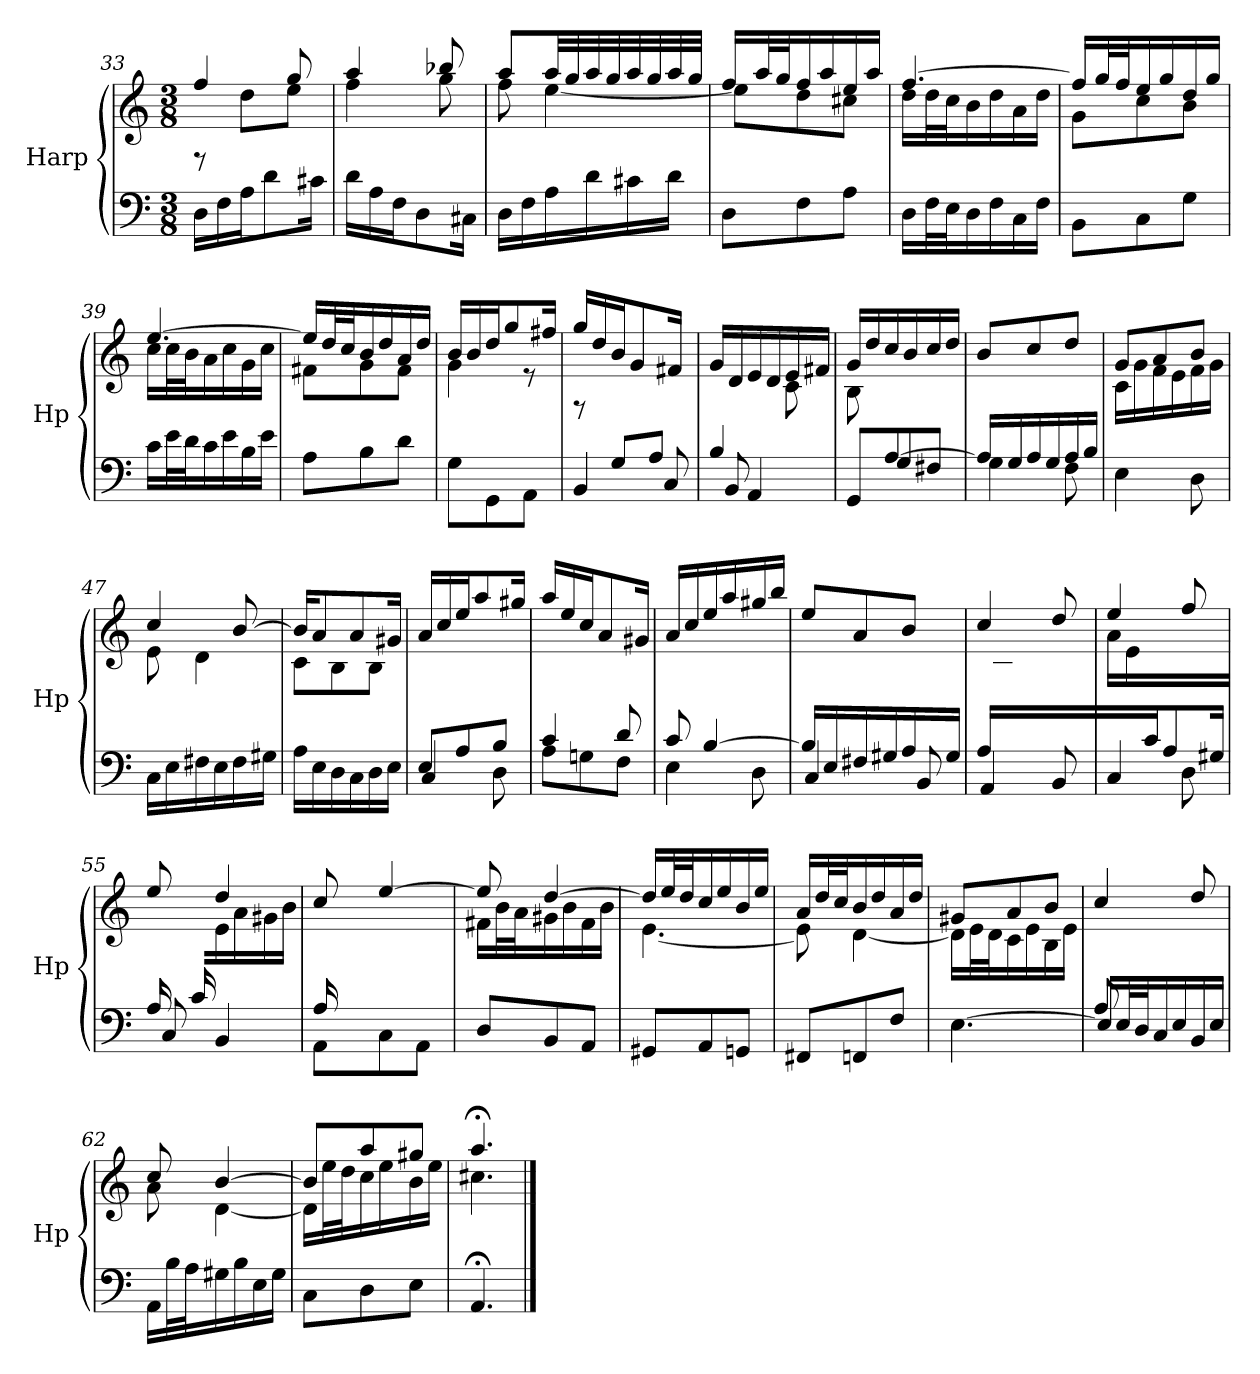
**kern	**kern
*part1	*part1
*staff2	*staff1
*I"Harp	*
*I'Hp	*
*clefF4	*clefG2
*k[]	*k[]
*M3/8	*M3/8
=33	=33
*	*^
16D\LL	4ff/	8rF
16F\	.	.
16A\J	.	8dd\L
8d\	.	.
.	8gg/	8ee\J
16c#X\Jk	.	.
=34	=34	=34
16d\LL	4aa/	4ff\
16A\	.	.
16F\J	.	.
8D\	.	.
.	8bb-X/	8gg\
16C#X\Jk	.	.
=35	=35	=35
16D\LL	8aa/L	8ff\
16F\	.	.
16A\	32aa/LL	[4ee\
.	32gg/	.
16d\	32aa/	.
.	32gg/	.
16c#X\	32aa/	.
.	32gg/	.
16d\JJ	32aa/	.
.	32gg/JJJ	.
=36	=36	=36
8D\L	16ff/LL	8ee\L]
.	32aa/L	.
.	32gg/J	.
8F\	16ff/	8dd\
.	16aa/	.
8A\J	16ee/	8cc#X\J
.	16aa/JJ	.
=37	=37	=37
16D\LL	[4.ff/	16dd\LL
32F\L	.	32dd\L
32E\J	.	32cc\J
16D\	.	16b\
16F\	.	16dd\
16C\	.	16a\
16F\JJ	.	16dd\JJ
!!LO:LB:g=z	!!
=38	=38	=38
8BB\L	16ff/LL]	8g\L
.	32gg/L	.
.	32ff/J	.
8C\	16ee/	8cc\
.	16gg/	.
8G\J	16dd/	8b\J
.	16gg/JJ	.
=39	=39	=39
16c\LL	[4.ee/	16cc\LL
32e\L	.	32cc\L
32d\J	.	32b\J
16c\	.	16a\
16e\	.	16cc\
16B\	.	16g\
16e\JJ	.	16cc\JJ
=40	=40	=40
8A\L	16ee/LL]	8f#X\L
.	32dd/L	.
.	32cc/J	.
8B\	16b/	8g\
.	16dd/	.
8d\J	16a/	8f#\J
.	16dd/JJ	.
=41	=41	=41
8G\L	16b/LL	4g\
.	16b/	.
8GG\	16dd/J	.
.	8gg/	.
8AA\J	.	8r
.	16ff#X/Jk	.
=42	=42	=42
*^	*	*
8ryy	4BB/	16gg/LL	8rF
.	.	16dd/	.
8G/L	.	16b/J	4ryy
.	.	8g/	.
8A/J	8C/	.	.
.	.	16f#X/Jk	.
=43	=43	=43	=43
4B/	8BB/	16g/LL	4ryy
.	.	16d/	.
.	4AA/	16e/	.
.	.	16d/	.
8ryy	.	16e/	8c\
.	.	16f#X/JJ	.
=44	=44	=44	=44
8ryy	8GG/L	16g/LL	8B\
.	.	16dd/	.
[4A/	8G/	16cc/	4ryy
.	.	16b/	.
.	8F#X/J	16cc/	.
.	.	16dd/JJ	.
*	*	*v	*v
!!LO:LB:g=z
=45	=45	=45
16A/LL]	4G\	8b/L
16G/	.	.
16A/	.	8cc/
16G/	.	.
16A/	8F\	8dd/J
16B/JJ	.	.
*v	*v	*
=46	=46
*	*^
4E\	8g/L	16c\LL
.	.	16g\
.	8a/	16f\
.	.	16e\
8D\	8b/J	16f\
.	.	16g\JJ
=47	=47	=47
16C\LL	4cc/	8e\
16E\	.	.
16F#X\	.	4d\
16E\	.	.
16F#\	[8b/	.
16G#X\JJ	.	.
=48	=48	=48
16A\LL	16b/KL]	8c\L
16E\	8a/	.
16D\	.	8B\
16C\	8a/	.
16D\	.	8B\J
16E\JJ	16g#X/Jk	.
*	*v	*v
=49	=49
*^	*
8E/L	4C/	16a/LL
.	.	16cc/
8A/	.	16ee/J
.	.	8aa/
8B/J	8D\	.
.	.	16gg#X/Jk
=50	=50	=50
4c/	8A\L	16aa/LL
.	.	16ee/
.	8Gn\	16cc/J
.	.	8a/
8d/	8F\J	.
.	.	16g#X/Jk
=51	=51	=51
8c/	4E\	16a/LL
.	.	16cc/
[4B/	.	16ee/
.	.	16aa/
.	8D\	16gg#X/
.	.	16bb/JJ
!!LO:LB:g=z
=52	=52	=52
16B/LL]	4C/	8ee/L
16E/	.	.
16F#X/	.	8a/
16G#X/	.	.
16A/	8BB/	8b/J
16G#/JJ	.	.
=53	=53	=53
*	*	*^
16A/LL	4AA/	4cc/	16ryy
4ryy	.	.	16c\
.	.	.	16e\J
.	.	.	8a\
.	8BB/	8dd/	.
16ryy	.	.	16g#X\Jk
=54	=54	=54	=54
8ryy	4C/	4ee/	16a\LL
.	.	.	16e\
16c/J	.	.	4ryy
8A/	.	.	.
.	8D\	8ff/	.
16G#X/Jk	.	.	.
=55	=55	=55	=55
16A/LL	8C/	8ee/	8ryy
16c/	.	.	.
4ryy	4BB/	4dd/	16e\
.	.	.	16a\
.	.	.	16g#X\
.	.	.	16b\JJ
=56	=56	=56	=56
16A/LL	8AA\L	8cc/	16ryy
4ryy	.	.	32cc\L
.	.	.	32b\J
.	8C\	[4ee/	16a\
.	.	.	16cc\
.	8AA\J	.	16g\
16ryy	.	.	16cc\JJ
*v	*v	*	*
=57	=57	=57
8D/L	8ee/]	16f#X\LL
.	.	32b\L
.	.	32a\J
8BB/	[4dd/	16g#X\
.	.	16b\
8AA/J	.	16f#\
.	.	16b\JJ
!!LO:LB:g=z	!!
=58	=58	=58
8GG#X/L	16dd/LL]	[4.e\
.	32ee/L	.
.	32dd/J	.
8AA/	16cc/	.
.	16ee/	.
8GGn/J	16b/	.
.	16ee/JJ	.
=59	=59	=59
8FF#X/L	16a/LL	8e\]
.	32dd/L	.
.	32cc/J	.
8FFn/	16b/	[4d\
.	16dd/	.
8F/J	16a/	.
.	16dd/JJ	.
=60	=60	=60
[4.E\	8g#X/L	16d\LL]
.	.	32e\L
.	.	32d\J
.	8a/	16c\
.	.	16e\
.	8b/J	16B\
.	.	16e\JJ
=61	=61	=61
*^	*	*
8A/L	16E/LL]	4cc/	8ryy
.	32E/L	.	.
.	32D/J	.	.
4ryy	16C/	.	8a\
.	16E/	.	.
.	16BB/	8dd/	8g#X\J
.	16E/JJ	.	.
*v	*v	*	*
=62	=62	=62
16AA\LL	8cc/	8a\
32B\L	.	.
32A\J	.	.
16G#X\	[4b/	[4d\
16B\	.	.
16E\	.	.
16G#\JJ	.	.
=63	=63	=63
8C\L	8b/L]	16d\LL]
.	.	32ee\L
.	.	32dd\J
8D\	8aa/	16cc\
.	.	16ee\
8E\J	8gg#X/J	16b\
.	.	16ee\JJ
=64	=64	=64
4.AA;/	4.aa;</	4.cc#X\
*	*v	*v
==	==
*-	*-
